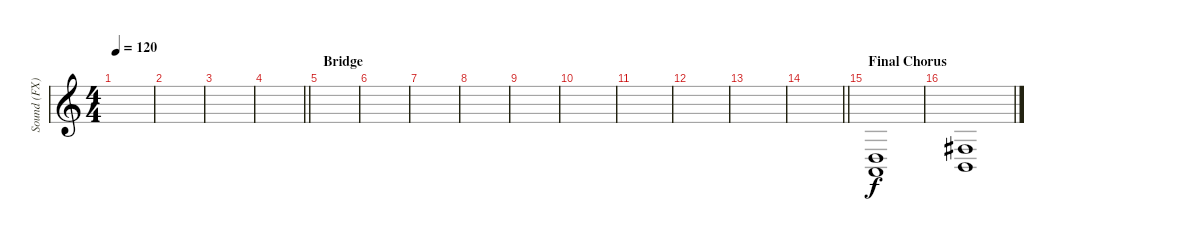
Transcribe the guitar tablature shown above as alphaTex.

\track ("Sound (FX)" "Sound (FX)") {instrument pad4choir}
\staff {score}
\tuning (E4 B3 G3 D3 A2 E2) {hide}
\ts (4 4)
\tempo 120
\clef g2
\ks c
|
|
|
\barLineRight lightlight
|
\section ("" "Bridge")
|
|
|
|
|
|
|
|
|
\barLineRight lightlight
|
\section ("" "Final Chorus")
(0.4 0.5).1 |
(4.4 2.5).1
